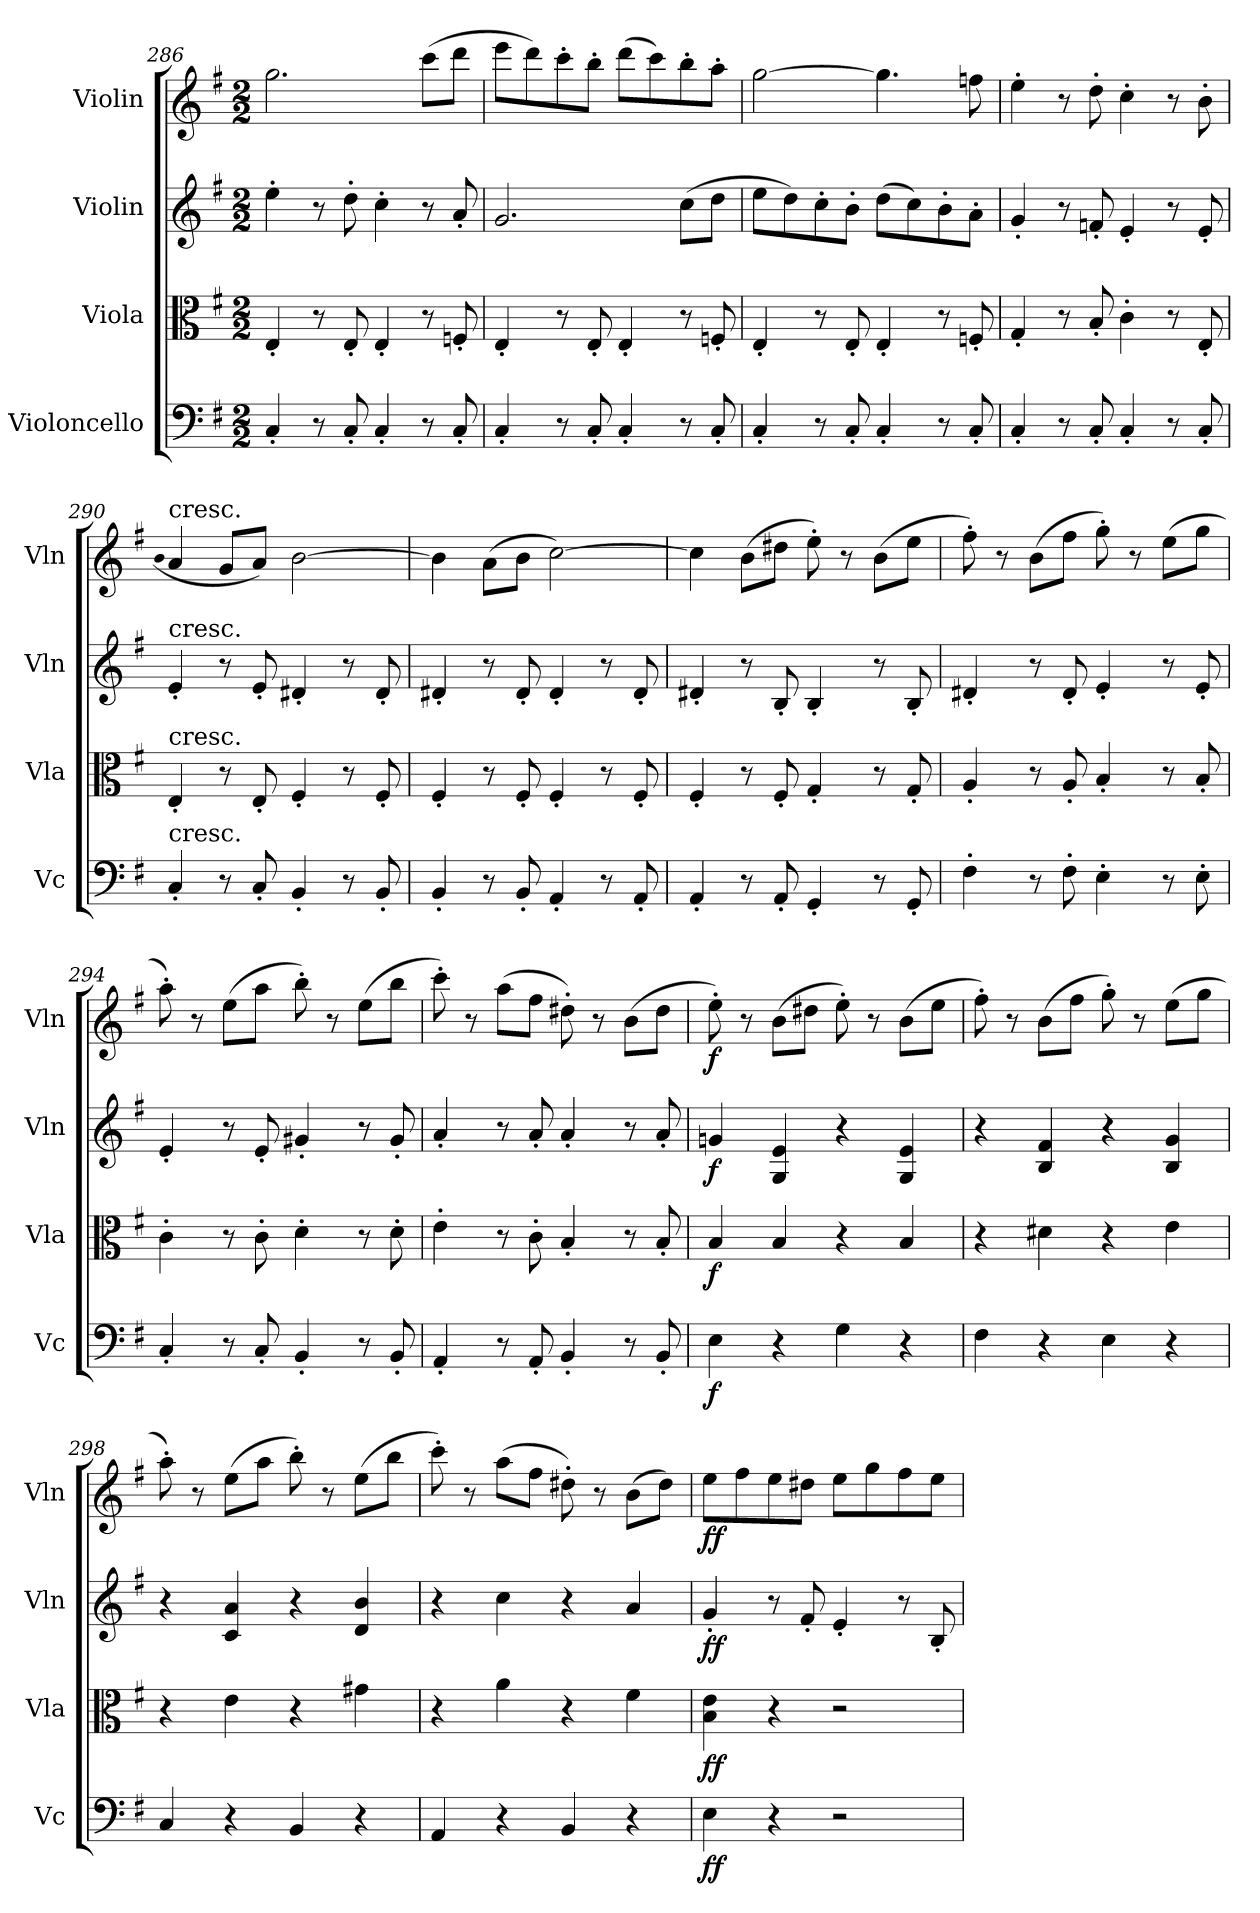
**kern	**dynam	**kern	**dynam	**kern	**dynam	**kern	**dynam
*part4	*part4	*part3	*part3	*part2	*part2	*part1	*part1
*staff4	*staff4	*staff3	*staff3	*staff2	*staff2	*staff1	*staff1
*I"Violoncello	*	*I"Viola	*	*I"Violin	*	*I"Violin	*
*I'Vc	*	*I'Vla	*	*I'Vln	*	*I'Vln	*
*clefF4	*	*clefC3	*	*clefG2	*	*clefG2	*
*k[f#]	*	*k[f#]	*	*k[f#]	*	*k[f#]	*
*M2/2	*	*M2/2	*	*M2/2	*	*M2/2	*
=286	=286	=286	=286	=286	=286	=286	=286
4C'/	.	4E'/	.	4ee'\	.	2.gg\	.
8r	.	8r	.	8r	.	.	.
8C'/	.	8E'/	.	8dd'\	.	.	.
4C'/	.	4E'/	.	4cc'\	.	.	.
8r	.	8r	.	8r	.	(8ccc\L	.
8C'/	.	8Fn'/	.	8a'/	.	8ddd\J	.
=287	=287	=287	=287	=287	=287	=287	=287
4C'/	.	4E'/	.	2.g/	.	8eee\L	.
.	.	.	.	.	.	8ddd\)	.
8r	.	8r	.	.	.	8ccc'\	.
8C'/	.	8E'/	.	.	.	8bb'\J	.
4C'/	.	4E'/	.	.	.	(8ddd\L	.
.	.	.	.	.	.	8ccc\)	.
8r	.	8r	.	(8cc\L	.	8bb'\	.
8C'/	.	8Fn'/	.	8dd\J	.	8aa'\J	.
=288	=288	=288	=288	=288	=288	=288	=288
4C'/	.	4E'/	.	8ee\L	.	[2gg\	.
.	.	.	.	8dd\)	.	.	.
8r	.	8r	.	8cc'\	.	.	.
8C'/	.	8E'/	.	8b'\J	.	.	.
4C'/	.	4E'/	.	(8dd\L	.	4.gg\]	.
.	.	.	.	8cc\)	.	.	.
8r	.	8r	.	8b'\	.	.	.
8C'/	.	8Fn'/	.	8a'\J	.	8ffn\	.
=289	=289	=289	=289	=289	=289	=289	=289
4C'/	.	4G'/	.	4g'/	.	4ee'\	.
8r	.	8r	.	8r	.	8r	.
8C'/	.	8B'/	.	8fn'/	.	8dd'\	.
4C'/	.	4c'\	.	4e'/	.	4cc'\	.
8r	.	8r	.	8r	.	8r	.
8C'/	.	8E'/	.	8e'/	.	8b'\	.
=290	=290	=290	=290	=290	=290	=290	=290
.	.	.	.	.	.	(qb	.
!	!	!	!	!	!	!LO:TX:t=cresc.	!
!	!	!	!	!LO:TX:t=cresc.	!	!	!
!	!	!LO:TX:t=cresc.	!	!	!	!	!
!LO:TX:t=cresc.	!	!	!	!	!	!	!
4C'/	.	4E'/	.	4e'/	.	4a/	.
8r	.	8r	.	8r	.	8g/L	.
8C'/	.	8E'/	.	8e'/	.	8a/J)	.
4BB'/	.	4F#'/	.	4d#X'/	.	[2b\	.
8r	.	8r	.	8r	.	.	.
8BB'/	.	8F#'/	.	8d#'/	.	.	.
=291	=291	=291	=291	=291	=291	=291	=291
4BB'/	.	4F#'/	.	4d#X'/	.	4b\]	.
8r	.	8r	.	8r	.	(8a\L	.
8BB'/	.	8F#'/	.	8d#'/	.	8b\J	.
4AA'/	.	4F#'/	.	4d#'/	.	[2cc\)	.
8r	.	8r	.	8r	.	.	.
8AA'/	.	8F#'/	.	8d#'/	.	.	.
=292	=292	=292	=292	=292	=292	=292	=292
4AA'/	.	4F#'/	.	4d#X'/	.	4cc\]	.
8r	.	8r	.	8r	.	(8b\L	.
8AA'/	.	8F#'/	.	8B'/	.	8dd#X\J	.
4GG'/	.	4G'/	.	4B'/	.	8ee'\)	.
.	.	.	.	.	.	8r	.
8r	.	8r	.	8r	.	(8b\L	.
8GG'/	.	8G'/	.	8B'/	.	8ee\J	.
=293	=293	=293	=293	=293	=293	=293	=293
4F#'\	.	4A'/	.	4d#X'/	.	8ff#'\)	.
.	.	.	.	.	.	8r	.
8r	.	8r	.	8r	.	(8b\L	.
8F#'\	.	8A'/	.	8d#'/	.	8ff#\J	.
4E'\	.	4B'/	.	4e'/	.	8gg'\)	.
.	.	.	.	.	.	8r	.
8r	.	8r	.	8r	.	(8ee\L	.
8E'\	.	8B'/	.	8e'/	.	8gg\J	.
=294	=294	=294	=294	=294	=294	=294	=294
4C'/	.	4c'\	.	4e'/	.	8aa'\)	.
.	.	.	.	.	.	8r	.
8r	.	8r	.	8r	.	(8ee\L	.
8C'/	.	8c'\	.	8e'/	.	8aa\J	.
4BB'/	.	4d'\	.	4g#X'/	.	8bb'\)	.
.	.	.	.	.	.	8r	.
8r	.	8r	.	8r	.	(8ee\L	.
8BB'/	.	8d'\	.	8g#'/	.	8bb\J	.
=295	=295	=295	=295	=295	=295	=295	=295
4AA'/	.	4e'\	.	4a'/	.	8ccc'\)	.
.	.	.	.	.	.	8r	.
8r	.	8r	.	8r	.	(8aa\L	.
8AA'/	.	8c'\	.	8a'/	.	8ff#\J	.
4BB'/	.	4B'/	.	4a'/	.	8dd#X'\)	.
.	.	.	.	.	.	8r	.
8r	.	8r	.	8r	.	(8b\L	.
8BB'/	.	8B'/	.	8a'/	.	8dd#\J	.
=296	=296	=296	=296	=296	=296	=296	=296
4E\	f	4B/	f	4gn/	f	8ee'\)	f
.	.	.	.	.	.	8r	.
4r	.	4B/	.	4G/ 4e/	.	(8b\L	.
.	.	.	.	.	.	8dd#X\J	.
4G\	.	4r	.	4r	.	8ee'\)	.
.	.	.	.	.	.	8r	.
4r	.	4B/	.	4G/ 4e/	.	(8b\L	.
.	.	.	.	.	.	8ee\J	.
=297	=297	=297	=297	=297	=297	=297	=297
4F#\	.	4r	.	4r	.	8ff#'\)	.
.	.	.	.	.	.	8r	.
4r	.	4d#X\	.	4B/ 4f#/	.	(8b\L	.
.	.	.	.	.	.	8ff#\J	.
4E\	.	4r	.	4r	.	8gg'\)	.
.	.	.	.	.	.	8r	.
4r	.	4e\	.	4B/ 4g/	.	(8ee\L	.
.	.	.	.	.	.	8gg\J	.
=298	=298	=298	=298	=298	=298	=298	=298
4C/	.	4r	.	4r	.	8aa'\)	.
.	.	.	.	.	.	8r	.
4r	.	4e\	.	4c/ 4a/	.	(8ee\L	.
.	.	.	.	.	.	8aa\J	.
4BB/	.	4r	.	4r	.	8bb'\)	.
.	.	.	.	.	.	8r	.
4r	.	4g#X\	.	4d/ 4b/	.	(8ee\L	.
.	.	.	.	.	.	8bb\J	.
=299	=299	=299	=299	=299	=299	=299	=299
4AA/	.	4r	.	4r	.	8ccc'\)	.
.	.	.	.	.	.	8r	.
4r	.	4a\	.	4cc\	.	(8aa\L	.
.	.	.	.	.	.	8ff#\J	.
4BB/	.	4r	.	4r	.	8dd#X'\)	.
.	.	.	.	.	.	8r	.
4r	.	4f#\	.	4a/	.	(8b\L	.
.	.	.	.	.	.	8dd#\J)	.
=300	=300	=300	=300	=300	=300	=300	=300
4E\	ff	4B\ 4e\	ff	4g'/	ff	8ee\L	ff
.	.	.	.	.	.	8ff#\	.
4r	.	4r	.	8r	.	8ee\	.
.	.	.	.	8f#'/	.	8dd#X\J	.
2r	.	2r	.	4e'/	.	8ee\L	.
.	.	.	.	.	.	8gg\	.
.	.	.	.	8r	.	8ff#\	.
.	.	.	.	8B'/	.	8ee\J	.
=	=	=	=	=	=	=	=
*-	*-	*-	*-	*-	*-	*-	*-
